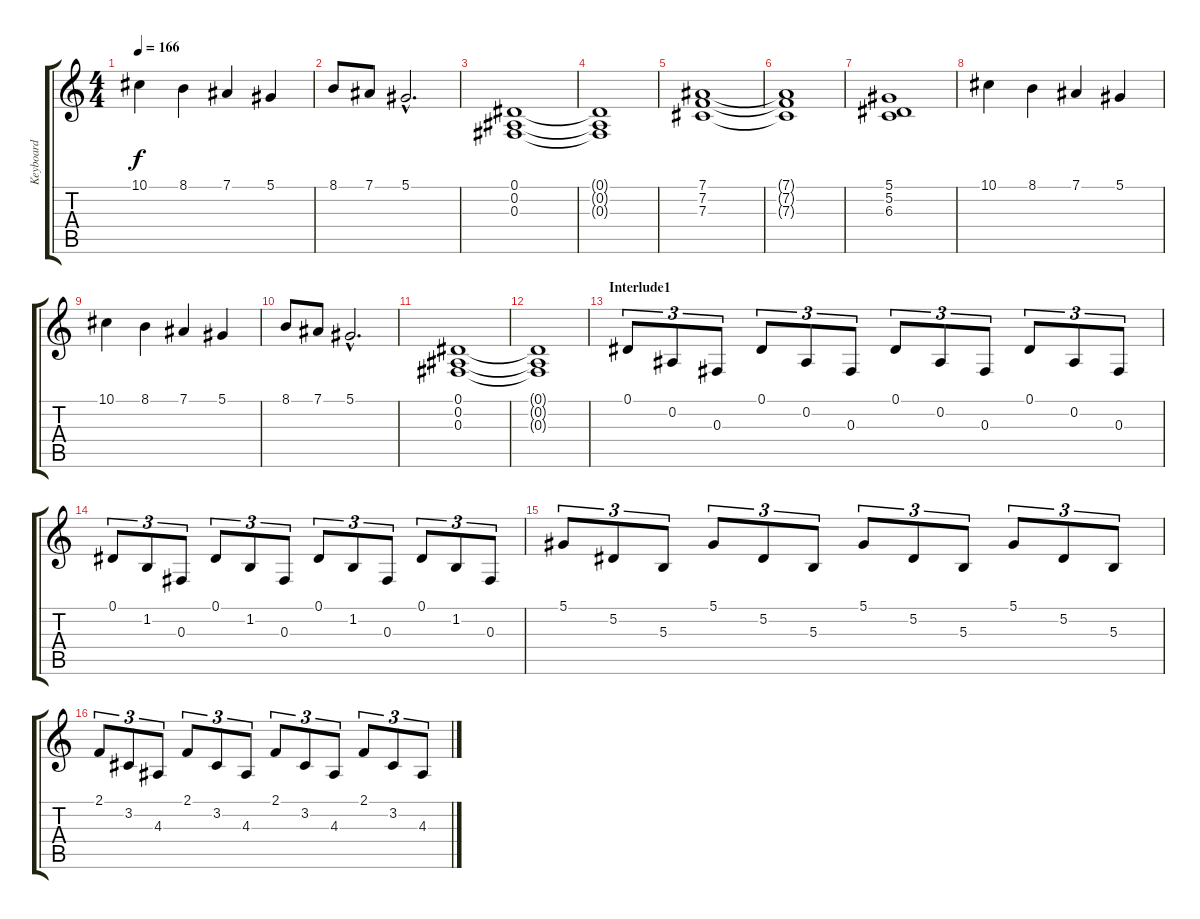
\track ("Keyboard" "Keyboard") {instrument choiraahs}
\staff {score tabs}
\tuning (Eb4 Bb3 Gb3 Db3 Ab2 Eb2) {hide}
\ts (4 4)
\tempo 166
\clef g2
\ks c
10.1.4{dy f} 8.1.4 7.1.4 5.1.4 |
8.1.8 7.1.8 5.1{hac}.2{d} |
(0.1 0.2 0.3).1 |
(0.1{t} 0.2{t} 0.3{t}).1 |
(7.1 7.2 7.3).1 |
(7.1{t} 7.2{t} 7.3{t}).1 |
(5.1 5.2 6.3).1 |
10.1.4 8.1.4 7.1.4 5.1.4 |
10.1.4 8.1.4 7.1.4 5.1.4 |
8.1.8 7.1.8 5.1{hac}.2{d} |
(0.1 0.2 0.3).1 |
(0.1{t} 0.2{t} 0.3{t}).1 |
\section ("" "Interlude1")
0.1.8{tu (3 2) volume 16 instrument harpsichord} 0.2.8{tu (3 2)} 0.3.8{tu (3 2)} 0.1.8{tu (3 2)} 0.2.8{tu (3 2)} 0.3.8{tu (3 2)} 0.1.8{tu (3 2)} 0.2.8{tu (3 2)} 0.3.8{tu (3 2)} 0.1.8{tu (3 2)} 0.2.8{tu (3 2)} 0.3.8{tu (3 2)} |
0.1.8{tu (3 2)} 1.2.8{tu (3 2)} 0.3.8{tu (3 2)} 0.1.8{tu (3 2)} 1.2.8{tu (3 2)} 0.3.8{tu (3 2)} 0.1.8{tu (3 2)} 1.2.8{tu (3 2)} 0.3.8{tu (3 2)} 0.1.8{tu (3 2)} 1.2.8{tu (3 2)} 0.3.8{tu (3 2)} |
5.1.8{tu (3 2)} 5.2.8{tu (3 2)} 5.3.8{tu (3 2)} 5.1.8{tu (3 2)} 5.2.8{tu (3 2)} 5.3.8{tu (3 2)} 5.1.8{tu (3 2)} 5.2.8{tu (3 2)} 5.3.8{tu (3 2)} 5.1.8{tu (3 2)} 5.2.8{tu (3 2)} 5.3.8{tu (3 2)} |
2.1.8{tu (3 2)} 3.2.8{tu (3 2)} 4.3.8{tu (3 2)} 2.1.8{tu (3 2)} 3.2.8{tu (3 2)} 4.3.8{tu (3 2)} 2.1.8{tu (3 2)} 3.2.8{tu (3 2)} 4.3.8{tu (3 2)} 2.1.8{tu (3 2)} 3.2.8{tu (3 2)} 4.3.8{tu (3 2)}
